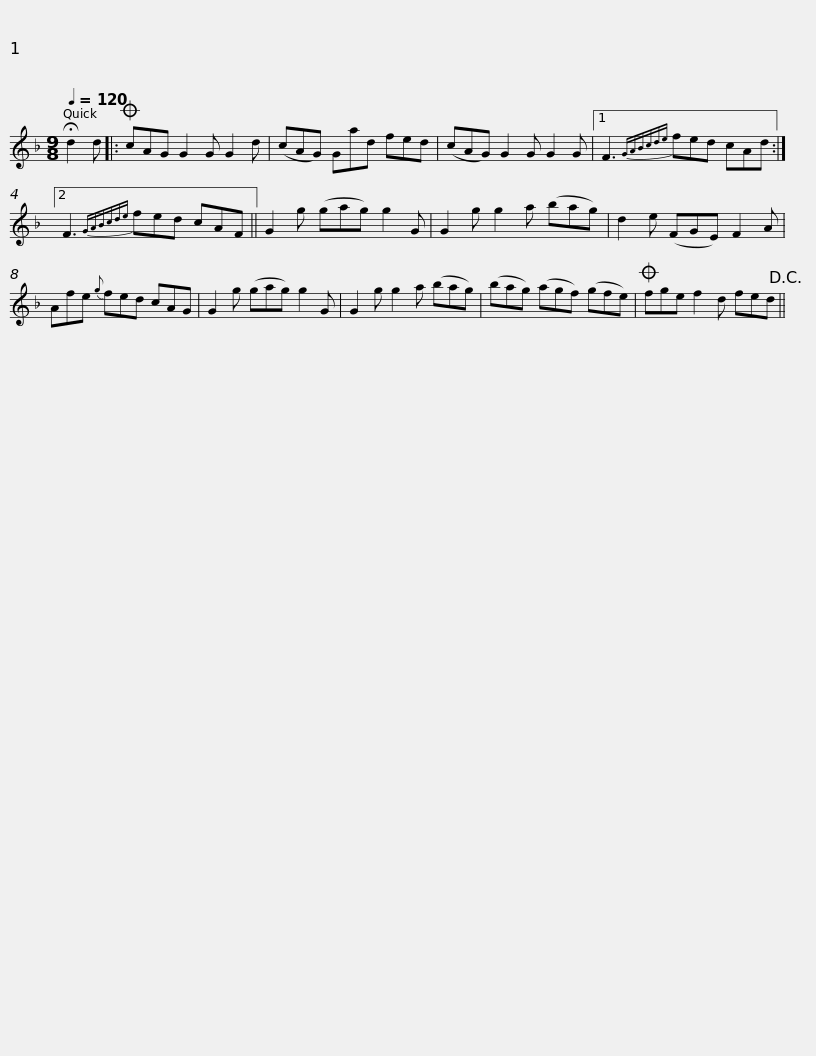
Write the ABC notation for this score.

X:1
L:1/8
Q:1/4=120
M:9/8
I:linebreak $
K:F
V:1 treble
V:1
 !fermata!d2 d |:O cAG G2 G G2 d | (cAG) Gad fed | (cAG) G2 G G2 G |1 F3{GABcde} fed cAd :|2$ %5
 F3{GABcde} fed cAF || G2 g (gag) g2 G | G2 g g2 a (bag) | d2 e (FGE) F2 A | Afe{g} fed cAG |$ %10
 G2 g (gag) g2 G | G2 g g2 a (bag) | (bag) (agf) (gfe) |O fge f2 d fed!D.C.! || %14
